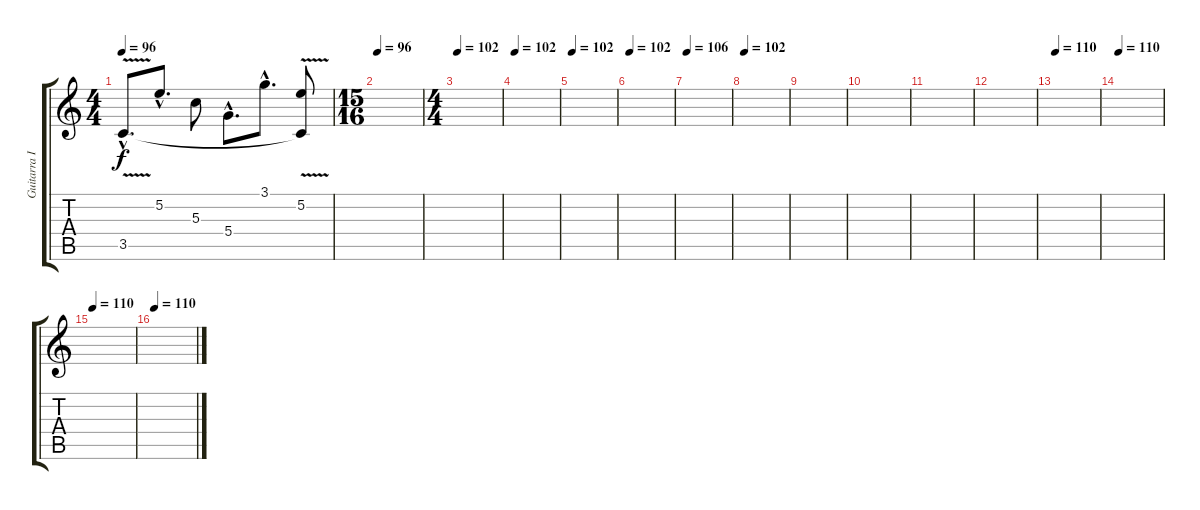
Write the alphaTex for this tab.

\track ("Guitarra III" "Guitarra I") {instrument electricguitarclean}
\staff {score tabs}
\tuning (E4 B3 G3 D3 A2 E2) {hide}
\ts (4 4)
\tempo 96
\clef g2
\ks c
3.5{v hac}.8{d dy f} 5.2{hac}.8{d} 5.3.8 5.4{hac}.8{d} 3.1{hac}.8{d} (5.2 3.5{t}).8 |
\ts (15 16)
\tempo 96
|
\ts (4 4)
\tempo 106
\tempo 102
|
\tempo 106
\tempo 102
|
\tempo 106
\tempo 102
|
\tempo 106
\tempo 102
|
\tempo 106
|
\tempo 106
\tempo 102
|
|
|
|
|
\tempo 110
|
\tempo 110
|
\tempo 110
|
\tempo 110
